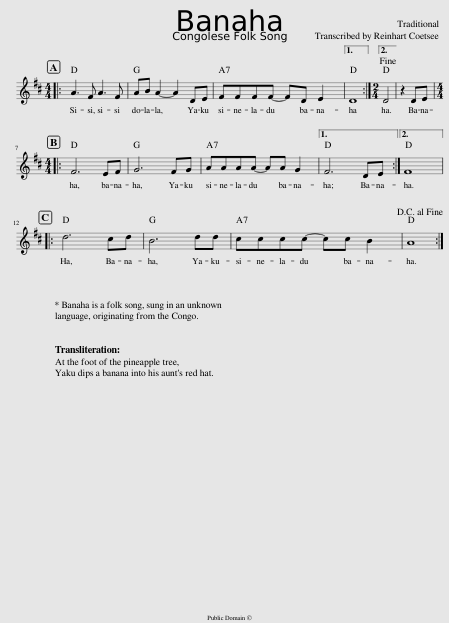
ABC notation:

X:1
L:1/8
M:4/4
I:linebreak $
K:D
V:1 treble
V:1
|: A3 F A3 F | AB A2- A2 DE | FFFF- FD E2 |1 D8 :|2[M:2/4] D4!fine! || %5
 z2 DE |:$[M:4/4] F6 EF | G6 FG | AAAA- AA G2 |1 F6 DE :|2 %10
 F8 |:$ d6 cd | B6 dd | cccc- cc B2 | A8!D.C.! :| %15
